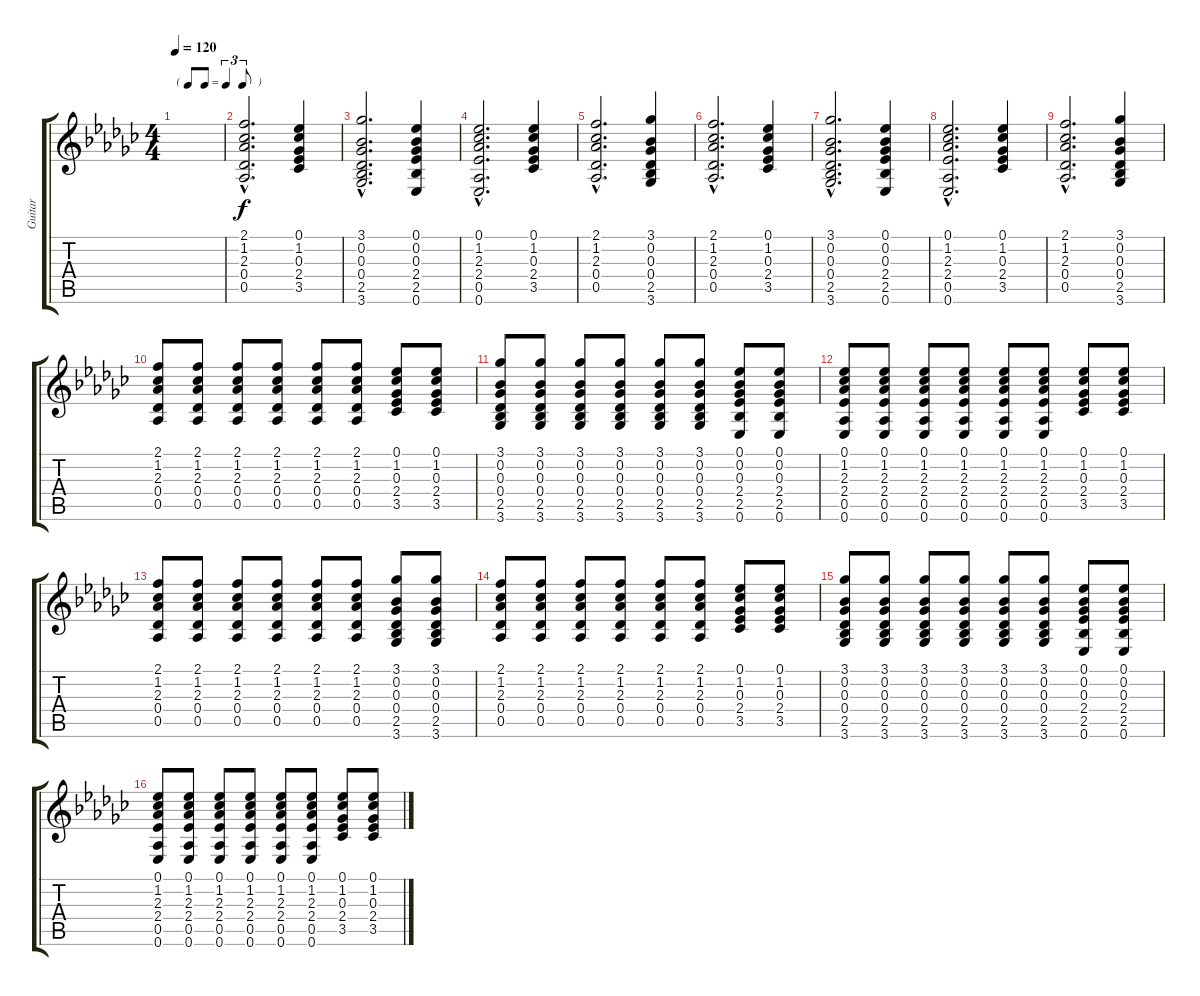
\track ("Guitar" "Guitar") {instrument acousticguitarsteel}
\staff {score tabs}
\tuning (Eb4 Bb3 Gb3 Db3 Ab2 Eb2) {hide}
\ts (4 4)
\tf triplet8th
\tempo 120
\clef g2
\ks gb
|
(2.1{hac} 1.2{hac} 2.3{hac} 0.4{hac} 0.5{hac}).2{d} (0.1 1.2 0.3 2.4 3.5).4 |
(3.1{hac} 0.2{hac} 0.3{hac} 0.4{hac} 2.5{hac} 3.6{hac}).2{d} (0.1 0.2 0.3 2.4 2.5 0.6).4 |
(0.1{hac} 1.2{hac} 2.3{hac} 2.4{hac} 0.5{hac} 0.6{hac}).2{d} (0.1 1.2 0.3 2.4 3.5).4 |
(2.1{hac} 1.2{hac} 2.3{hac} 0.4{hac} 0.5{hac}).2{d} (3.1 0.2 0.3 0.4 2.5 3.6).4 |
(2.1{hac} 1.2{hac} 2.3{hac} 0.4{hac} 0.5{hac}).2{d} (0.1 1.2 0.3 2.4 3.5).4 |
(3.1{hac} 0.2{hac} 0.3{hac} 0.4{hac} 2.5{hac} 3.6{hac}).2{d} (0.1 0.2 0.3 2.4 2.5 0.6).4 |
(0.1{hac} 1.2{hac} 2.3{hac} 2.4{hac} 0.5{hac} 0.6{hac}).2{d} (0.1 1.2 0.3 2.4 3.5).4 |
(2.1{hac} 1.2{hac} 2.3{hac} 0.4{hac} 0.5{hac}).2{d} (3.1 0.2 0.3 0.4 2.5 3.6).4 |
(2.1 1.2 2.3 0.4 0.5).8 (2.1 1.2 2.3 0.4 0.5).8 (2.1 1.2 2.3 0.4 0.5).8 (2.1 1.2 2.3 0.4 0.5).8 (2.1 1.2 2.3 0.4 0.5).8 (2.1 1.2 2.3 0.4 0.5).8 (0.1 1.2 0.3 2.4 3.5).8 (0.1 1.2 0.3 2.4 3.5).8 |
(3.1 0.2 0.3 0.4 2.5 3.6).8 (3.1 0.2 0.3 0.4 2.5 3.6).8 (3.1 0.2 0.3 0.4 2.5 3.6).8 (3.1 0.2 0.3 0.4 2.5 3.6).8 (3.1 0.2 0.3 0.4 2.5 3.6).8 (3.1 0.2 0.3 0.4 2.5 3.6).8 (0.1 0.2 0.3 2.4 2.5 0.6).8 (0.1 0.2 0.3 2.4 2.5 0.6).8 |
(0.1 1.2 2.3 2.4 0.5 0.6).8 (0.1 1.2 2.3 2.4 0.5 0.6).8 (0.1 1.2 2.3 2.4 0.5 0.6).8 (0.1 1.2 2.3 2.4 0.5 0.6).8 (0.1 1.2 2.3 2.4 0.5 0.6).8 (0.1 1.2 2.3 2.4 0.5 0.6).8 (0.1 1.2 0.3 2.4 3.5).8 (0.1 1.2 0.3 2.4 3.5).8 |
(2.1 1.2 2.3 0.4 0.5).8 (2.1 1.2 2.3 0.4 0.5).8 (2.1 1.2 2.3 0.4 0.5).8 (2.1 1.2 2.3 0.4 0.5).8 (2.1 1.2 2.3 0.4 0.5).8 (2.1 1.2 2.3 0.4 0.5).8 (3.1 0.2 0.3 0.4 2.5 3.6).8 (3.1 0.2 0.3 0.4 2.5 3.6).8 |
(2.1 1.2 2.3 0.4 0.5).8 (2.1 1.2 2.3 0.4 0.5).8 (2.1 1.2 2.3 0.4 0.5).8 (2.1 1.2 2.3 0.4 0.5).8 (2.1 1.2 2.3 0.4 0.5).8 (2.1 1.2 2.3 0.4 0.5).8 (0.1 1.2 0.3 2.4 3.5).8 (0.1 1.2 0.3 2.4 3.5).8 |
(3.1 0.2 0.3 0.4 2.5 3.6).8 (3.1 0.2 0.3 0.4 2.5 3.6).8 (3.1 0.2 0.3 0.4 2.5 3.6).8 (3.1 0.2 0.3 0.4 2.5 3.6).8 (3.1 0.2 0.3 0.4 2.5 3.6).8 (3.1 0.2 0.3 0.4 2.5 3.6).8 (0.1 0.2 0.3 2.4 2.5 0.6).8 (0.1 0.2 0.3 2.4 2.5 0.6).8 |
(0.1 1.2 2.3 2.4 0.5 0.6).8 (0.1 1.2 2.3 2.4 0.5 0.6).8 (0.1 1.2 2.3 2.4 0.5 0.6).8 (0.1 1.2 2.3 2.4 0.5 0.6).8 (0.1 1.2 2.3 2.4 0.5 0.6).8 (0.1 1.2 2.3 2.4 0.5 0.6).8 (0.1 1.2 0.3 2.4 3.5).8 (0.1 1.2 0.3 2.4 3.5).8
